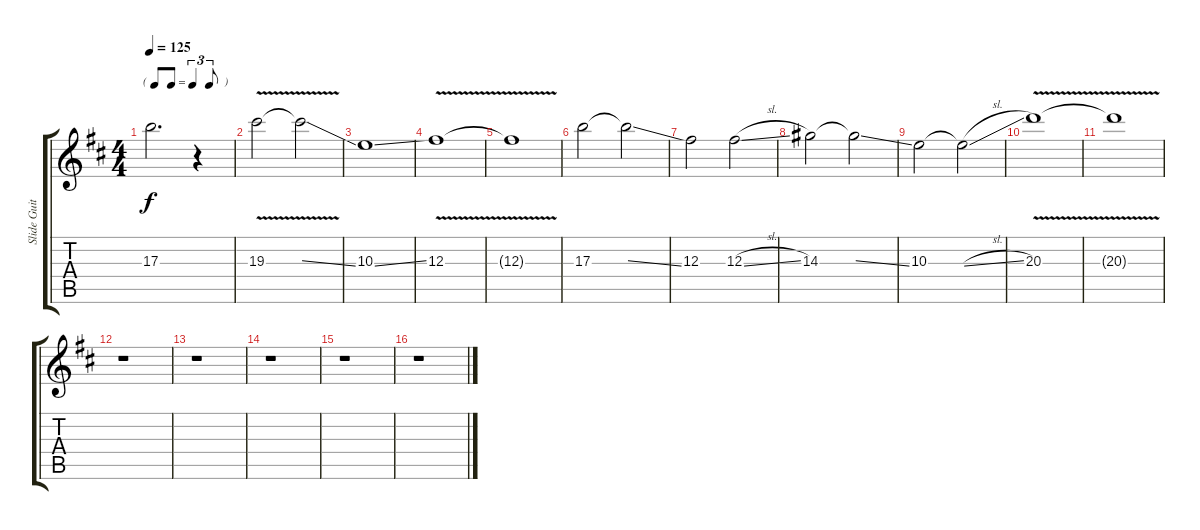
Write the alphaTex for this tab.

\track ("Slide Guitar" "Slide Guit") {instrument overdrivenguitar}
\staff {score tabs}
\tuning (D4 A3 Gb3 D3 A2 D2) {hide}
\ts (4 4)
\tf triplet8th
\tempo 125
\clef g2
\ks d
17.3{t}.2{d dy f} r.4 |
19.3{v}.2 19.3{ss t}.2 |
10.3{ss}.1{volume 4} |
12.3{v}.1{volume 4} |
12.3{t}.1 |
17.3.2 17.3{ss t}.2 |
12.3.2 12.3{sl}.2 |
14.3.2 14.3{ss t}.2 |
10.3.2 10.3{sl t}.2 |
20.3{v}.1 |
20.3{v t}.1{volume 3} |
r.1 |
r.1 |
r.1 |
r.1 |
r.1
